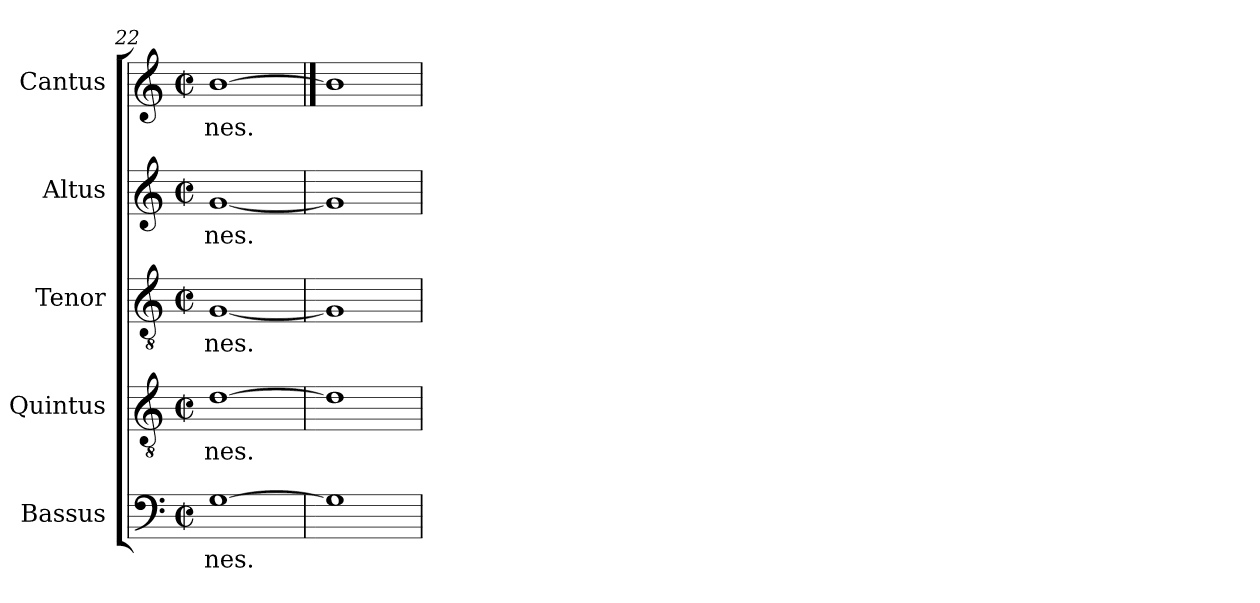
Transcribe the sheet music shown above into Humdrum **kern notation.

**kern	**text	**kern	**text	**kern	**text	**kern	**text	**kern	**text
*part5	*part5	*part4	*part4	*part3	*part3	*part2	*part2	*part1	*part1
*staff5	*staff5	*staff4	*staff4	*staff3	*staff3	*staff2	*staff2	*staff1	*staff1
*I"Bassus	*	*I"Quintus	*	*I"Tenor	*	*I"Altus	*	*I"Cantus	*
*clefF4	*	*clefGv2	*	*clefGv2	*	*clefG2	*	*clefG2	*
*M2/2	*	*M2/2	*	*M2/2	*	*M2/2	*	*M2/2	*
*met(c|)	*	*met(c|)	*	*met(c|)	*	*met(c|)	*	*met(c|)	*
=22	=22	=22	=22	=22	=22	=22	=22	=22	=22
!	!LO:LY:b:cj	!	!LO:LY:b:cj	!	!LO:LY:b:cj	!	!LO:LY:b:cj	!	!LO:LY:b:cj
[1G	nes.	[1d	-nes.	[1G	nes.	[1g	nes.	[1b	nes.
=23	==23	=23	==23	=23	==23	=23	==23	==23	==23
1G]	.	1d]	.	1G]	.	1g]	.	1b]	.
=	=	=	=	=	=	=	=	=	=
*-	*-	*-	*-	*-	*-	*-	*-	*-	*-
